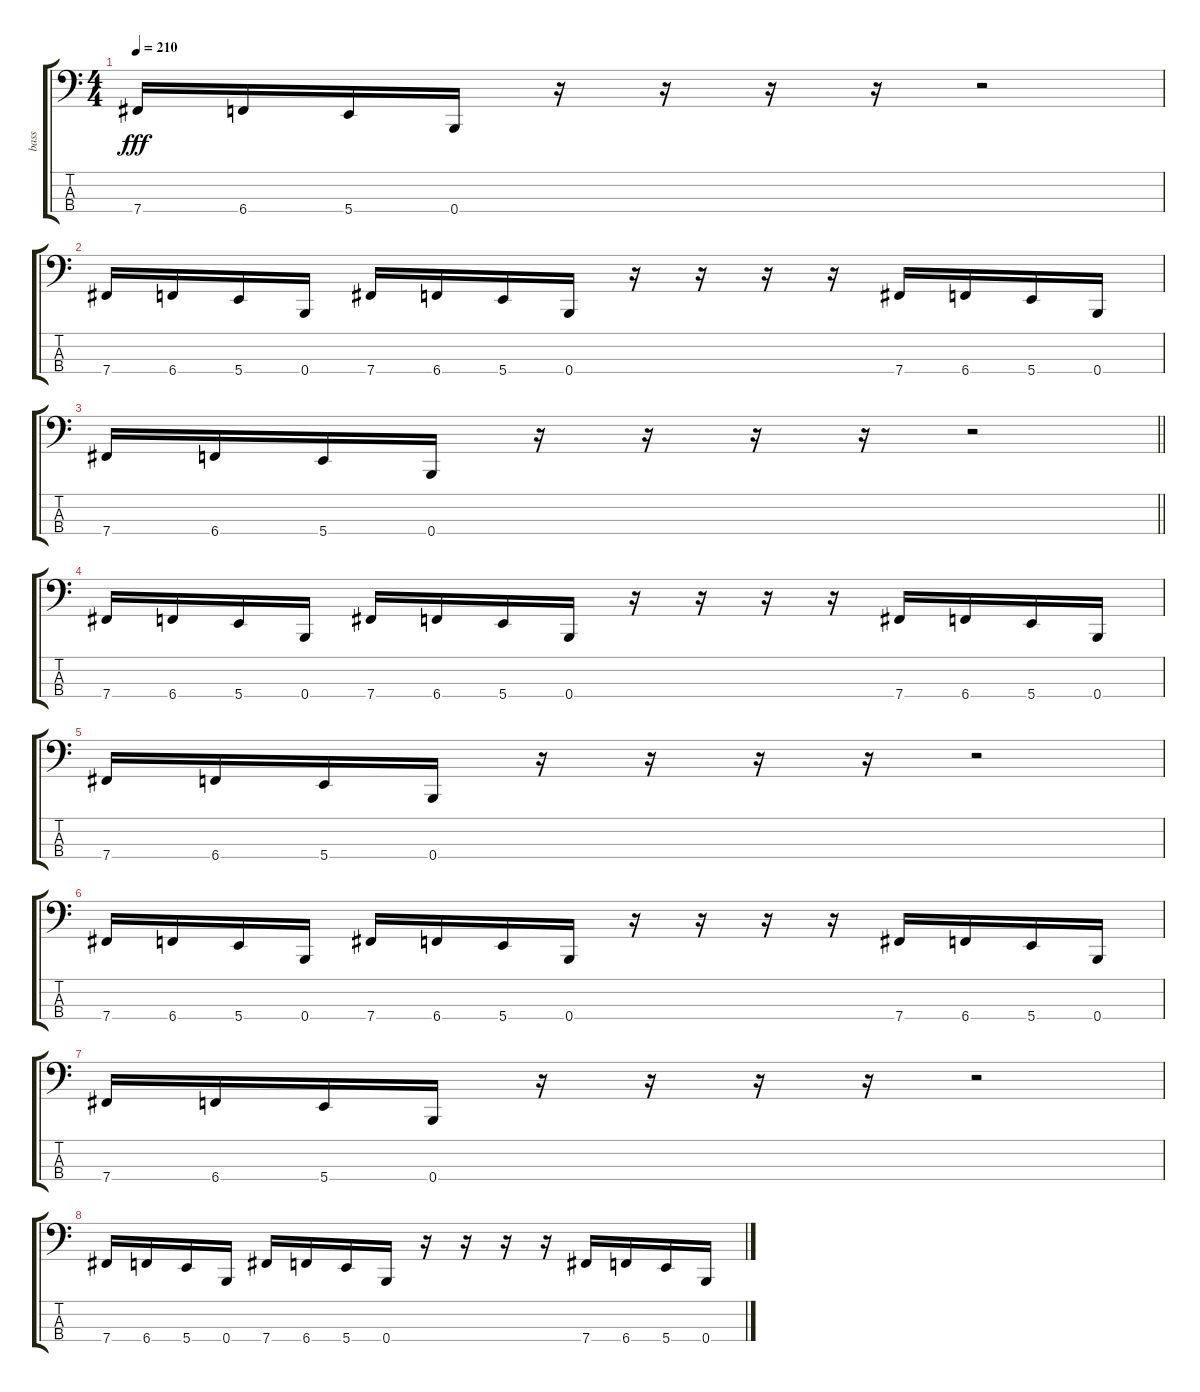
\track ("bass" "bass") {instrument electricbasspick}
\staff {score tabs}
\tuning (E2 B1 Gb1 B0) {hide}
\ts (4 4)
\tempo 210
\clef f4
\ks c
7.4.16{dy fff} 6.4.16 5.4.16 0.4.16 r.16 r.16 r.16 r.16 r.2 |
7.4.16 6.4.16 5.4.16 0.4.16 7.4.16 6.4.16 5.4.16 0.4.16 r.16 r.16 r.16 r.16 7.4.16 6.4.16 5.4.16 0.4.16 |
\barLineRight lightlight
7.4.16 6.4.16 5.4.16 0.4.16 r.16 r.16 r.16 r.16 r.2 |
\section ("" "")
7.4.16 6.4.16 5.4.16 0.4.16 7.4.16 6.4.16 5.4.16 0.4.16 r.16 r.16 r.16 r.16 7.4.16 6.4.16 5.4.16 0.4.16 |
7.4.16 6.4.16 5.4.16 0.4.16 r.16 r.16 r.16 r.16 r.2 |
7.4.16 6.4.16 5.4.16 0.4.16 7.4.16 6.4.16 5.4.16 0.4.16 r.16 r.16 r.16 r.16 7.4.16 6.4.16 5.4.16 0.4.16 |
7.4.16 6.4.16 5.4.16 0.4.16 r.16 r.16 r.16 r.16 r.2 |
7.4.16 6.4.16 5.4.16 0.4.16 7.4.16 6.4.16 5.4.16 0.4.16 r.16 r.16 r.16 r.16 7.4.16 6.4.16 5.4.16 0.4.16
